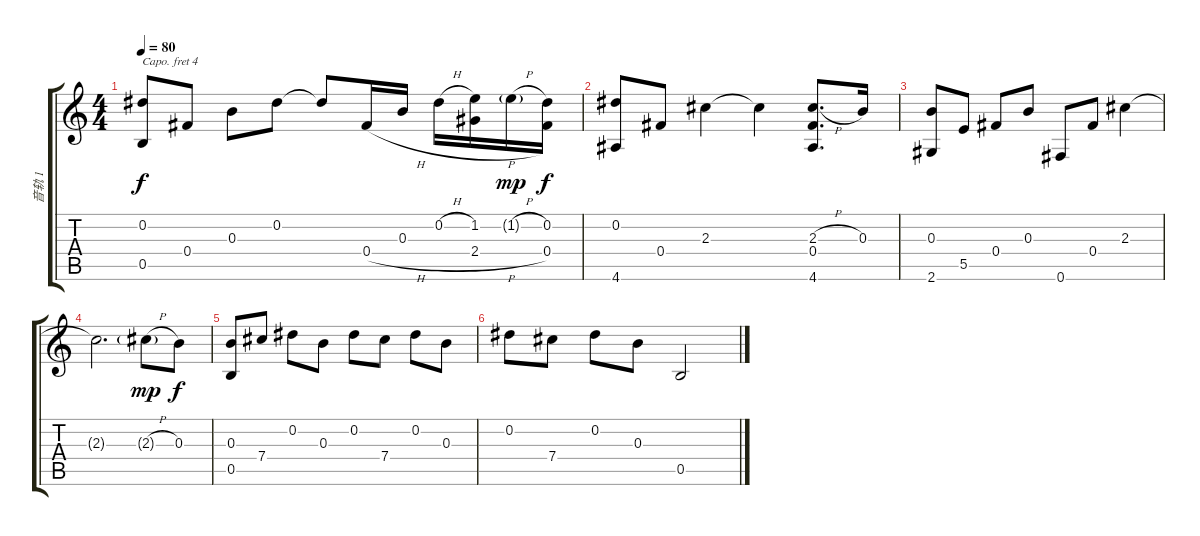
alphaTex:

\track ("音轨 1" "音轨 1") {instrument acousticguitarsteel}
\staff {score tabs}
\capo 4
\tuning (D4 B3 G3 D3 G2 D2) {hide}
\ts (4 4)
\tempo 80
\clef g2
\ks c
(0.2 0.5).8{dy f} 0.4.8 0.3.8 0.2.8 0.2{t}.8 0.4{h}.16{beam merge} 0.3.16{beam split} 0.2{h}.16{beam merge} (1.2 2.4{h}).16 1.2{h g}.16{dy mp} (0.2 0.4).16{dy f} |
(0.2 4.6).8 0.4.8 2.3.4 2.3{t}.4 (2.3{h} 0.4 4.6).8{d} 0.3.16 |
(0.3 2.6).8 5.5.8 0.4.8 0.3.8 0.6.8 0.4.8 2.3.4 |
2.3{t}.2{d} 2.3{h g}.8{dy mp} 0.3.8{dy f} |
(0.3 0.5).8 7.4.8 0.2.8 0.3.8 0.2.8 7.4.8 0.2.8 0.3.8 |
0.2.8 7.4.8 0.2.8 0.3.8 0.5.2
